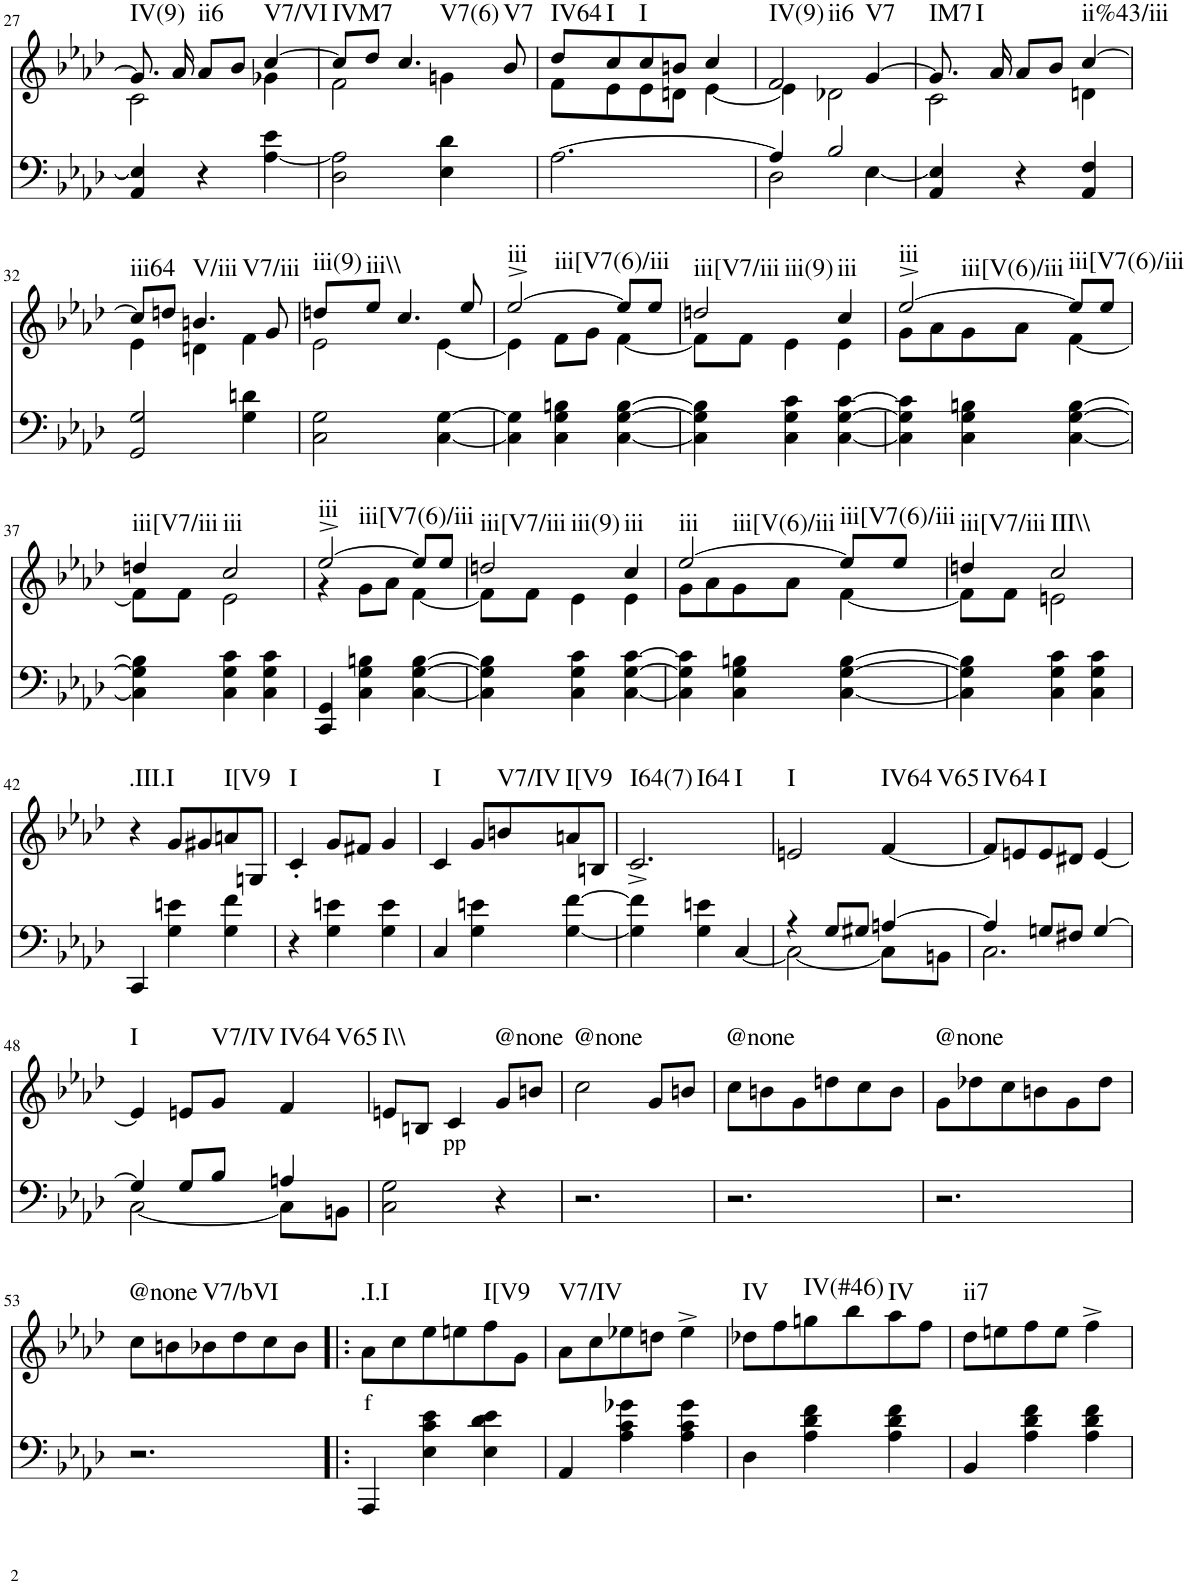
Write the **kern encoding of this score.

**kern	**kern	**text	**harte
*part2	*part1	*part1	*part1
*staff2	*staff1	*staff1	*
*I"piano	*I"piano	*	*
*I'Pno	*I'Pno	*	*
!!LO:PB:g=z
*clefF4	*clefG2	*	*
*k[b-e-a-d-]	*k[b-e-a-d-]	*	*
*A-:	*A-:	*	*
*M3/4	*M3/4	*	*
=27	=27	=27	=27
*	*^	*	*
!	!	!	!	!LO:H:kt=IV(9)
4AA-/ 4E-/]	8.g/]	2c\	.	N
.	16a-/	.	.	.
!	!	!	!	!LO:H:kt=ii6
4r	8a-/L	.	.	N
.	8b-/J	.	.	.
!	!	!	!	!LO:H:kt=V7/VI
[4A-\ 4e-\	[4cc/	4g-X\	.	N
=28	=28	=28	=28	=28
!	!	!	!	!LO:H:kt=IVM7
2D-\ 2A-\]	8cc/L]	2f\	.	N
.	8dd-/J	.	.	.
!	!	!	!	!LO:H:kt=V7(6)
.	4.cc/	.	.	N
4E-\ 4d-\	.	4gn\	.	.
!	!	!	!	!LO:H:kt=V7
.	8b-/	.	.	N
=29	=29	=29	=29	=29
!	!	!	!	!LO:H:kt=IV64
[2.A-\	8dd-/L	8f\L	.	N
!	!	!	!	!LO:H:kt=I
.	8cc/	8e-\	.	N
!	!	!	!	!LO:H:kt=I
.	8cc/	8e-\	.	N
.	8bn/J	8dn\J	.	.
.	4cc/	[4e-\	.	.
=30	=30	=30	=30	=30
*^	*	*	*	*
!	!	!	!	!	!LO:H:n=1:kt=IV(9)
!	!	!	!	!	!LO:H:n=2:kt=ii6
4A-/]	2D-\	2f/	4e-\]	.	N N
2B-/	.	.	2d-X\	.	.
!	!	!	!	!	!LO:H:kt=V7
.	[4E-\	[4g/	.	.	N
=31	=31	=31	=31	=31	=31
!	!	!	!	!	!LO:H:n=1:kt=IM7
!	!	!	!	!	!LO:H:n=2:kt=I
*v	*v	*	*	*	*
4AA-/ 4E-/]	8.g/]	2c\	.	N N
.	16a-/	.	.	.
4r	8a-/L	.	.	.
.	8b-/J	.	.	.
!	!	!	!	!LO:H:kt=ii%43/iii
4AA-/ 4F/	[4cc/	4dn\	.	N
!!LO:LB:g=z	!!
=32	=32	=32	=32	=32
!	!	!	!	!LO:H:kt=iii64
2GG/ 2G/	8cc/L]	4e-\	.	N
.	8ddn/J	.	.	.
!	!	!	!	!LO:H:n=1:kt=V/iii
!	!	!	!	!LO:H:n=2:kt=V7/iii
.	4.bn/	4dn\	.	N N
4G\ 4dn\	.	4f\	.	.
.	8g/	.	.	.
=33	=33	=33	=33	=33
!	!	!	!	!LO:H:kt=iii(9)
2C\ 2G\	8ddn/L	2e-\	.	N
!	!	!	!	!LO:H:kt=iii\\
.	8ee-/J	.	.	N
.	4.cc/	.	.	.
[4C\ [4G\	.	[4e-\	.	.
.	8ee-/	.	.	.
=34	=34	=34	=34	=34
!	!	!	!	!LO:H:n=1:kt=iii
!	!	!	!	!LO:H:n=2:kt=iii[V7(6)/iii
4C\] 4G\]	[2ee-^/	4e-\]	.	N N
4C\ 4G\ 4Bn\	.	8f\L	.	.
.	.	8g\J	.	.
[4C\ [4G\ [4B\	8ee-/L]	[4f\	.	.
.	8ee-/J	.	.	.
=35	=35	=35	=35	=35
!	!	!	!	!LO:H:n=1:kt=iii[V7/iii
!	!	!	!	!LO:H:n=2:kt=iii(9)
4C\] 4G\] 4B\]	2ddn/	8f\L]	.	N N
.	.	8f\J	.	.
4C\ 4G\ 4c\	.	4e-\	.	.
!	!	!	!	!LO:H:kt=iii
[4C\ [4G\ [4c\	4cc/	4e-\	.	N
=36	=36	=36	=36	=36
!	!	!	!	!LO:H:n=1:kt=iii
!	!	!	!	!LO:H:n=2:kt=iii[V(6)/iii
4C\] 4G\] 4c\]	[2ee-^/	8g\L	.	N N
.	.	8a-\	.	.
4C\ 4G\ 4Bn\	.	8g\	.	.
.	.	8a-\J	.	.
!	!	!	!	!LO:H:kt=iii[V7(6)/iii
[4C\ [4G\ [4B\	8ee-/L]	[4f\	.	N
.	8ee-/J	.	.	.
!!LO:LB:g=z	!!
=37	=37	=37	=37	=37
!	!	!	!	!LO:H:kt=iii[V7/iii
4C\] 4G\] 4B\]	4ddn/	8f\L]	.	N
.	.	8f\J	.	.
!	!	!	!	!LO:H:kt=iii
4C\ 4G\ 4c\	2cc/	2e-\	.	N
4C\ 4G\ 4c\	.	.	.	.
=38	=38	=38	=38	=38
!	!	!	!	!LO:H:n=1:kt=iii
!	!	!	!	!LO:H:n=2:kt=iii[V7(6)/iii
4CC/ 4GG/	[2ee-^/	4r	.	N N
4C\ 4G\ 4Bn\	.	8g\L	.	.
.	.	8a-\J	.	.
[4C\ [4G\ [4B\	8ee-/L]	[4f\	.	.
.	8ee-/J	.	.	.
=39	=39	=39	=39	=39
!	!	!	!	!LO:H:n=1:kt=iii[V7/iii
!	!	!	!	!LO:H:n=2:kt=iii(9)
4C\] 4G\] 4B\]	2ddn/	8f\L]	.	N N
.	.	8f\J	.	.
4C\ 4G\ 4c\	.	4e-\	.	.
!	!	!	!	!LO:H:kt=iii
[4C\ [4G\ [4c\	4cc/	4e-\	.	N
=40	=40	=40	=40	=40
!	!	!	!	!LO:H:n=1:kt=iii
!	!	!	!	!LO:H:n=2:kt=iii[V(6)/iii
4C\] 4G\] 4c\]	[2ee-/	8g\L	.	N N
.	.	8a-\	.	.
4C\ 4G\ 4Bn\	.	8g\	.	.
.	.	8a-\J	.	.
!	!	!	!	!LO:H:kt=iii[V7(6)/iii
[4C\ [4G\ [4B\	8ee-/L]	[4f\	.	N
.	8ee-/J	.	.	.
=41	=41	=41	=41	=41
!	!	!	!	!LO:H:kt=iii[V7/iii
4C\] 4G\] 4B\]	4ddn/	8f\L]	.	N
.	.	8f\J	.	.
!	!	!	!	!LO:H:kt=III\\
4C\ 4G\ 4c\	2cc/	2en\	.	N
4C\ 4G\ 4c\	.	.	.	.
*	*v	*v	*	*
!!LO:LB:g=z
=42	=42	=42	=42
!	!	!	!LO:H:kt=.III.I
4CC/	4r	.	N
4G\ 4en\	8g/L	.	.
.	8g#X/	.	.
!	!	!	!LO:H:kt=I[V9
4G\ 4f\	8an/	.	N
.	8Gn/J	.	.
=43	=43	=43	=43
!	!	!	!LO:H:kt=I
4r	4c'/	.	N
4G\ 4en\	8g/L	.	.
.	8f#X/J	.	.
4G\ 4e\	4g/	.	.
=44	=44	=44	=44
!	!	!	!LO:H:kt=I
4C/	4c/	.	N
4G\ 4en\	8g/L	.	.
!	!	!	!LO:H:kt=V7/IV
.	8bn/	.	N
!	!	!	!LO:H:kt=I[V9
[4G\ [4f\	8an/	.	N
.	8Bn/J	.	.
=45	=45	=45	=45
!	!	!	!LO:H:n=1:kt=I64(7)
!	!	!	!LO:H:n=2:kt=I64
!	!	!	!LO:H:n=3:kt=I
4G\] 4f\]	2.c^/	.	N N N
4G\ 4en\	.	.	.
[4C/	.	.	.
=46	=46	=46	=46
*^	*	*	*
!	!	!	!	!LO:H:kt=I
4r	2C\_	2en/	.	N
8G/L	.	.	.	.
8G#X/J	.	.	.	.
!	!	!	!	!LO:H:n=1:kt=IV64
!	!	!	!	!LO:H:n=2:kt=V65
[4An/	8C\L]	[4f/	.	N N
.	8BBn\J	.	.	.
=47	=47	=47	=47	=47
!	!	!	!	!LO:H:kt=IV64
4A/]	2.C\	8f/L]	.	N
.	.	8en/	.	.
!	!	!	!	!LO:H:kt=I
8Gn/L	.	8e/	.	N
8F#X/J	.	8d#X/J	.	.
[4G/	.	[4e/	.	.
!!LO:LB:g=z
=48	=48	=48	=48	=48
!	!	!	!	!LO:H:kt=I
4G/]	[2C\	4e/]	.	N
8G/L	.	8en/L	.	.
!	!	!	!	!LO:H:kt=V7/IV
8B-/J	.	8g/J	.	N
!	!	!	!	!LO:H:n=1:kt=IV64
!	!	!	!	!LO:H:n=2:kt=V65
4An/	8C\L]	4f/	.	N N
.	8BBn\J	.	.	.
=49	=49	=49	=49	=49
!	!	!	!	!LO:H:kt=I\\
*v	*v	*	*	*
2C\ 2G\	8en/L	.	N
.	8Bn/J	.	.
!	!	!LO:LY:b	!
.	4c/	pp	.
!	!	!	!LO:H:kt=@none
4r	8g/L	.	N
.	8bn/J	.	.
=50	=50	=50	=50
!	!	!	!LO:H:kt=@none
2.r	2cc\	.	N
.	8g/L	.	.
.	8bn/J	.	.
=51	=51	=51	=51
!	!	!	!LO:H:kt=@none
2.r	8cc\L	.	N
.	8bn\	.	.
.	8g\	.	.
.	8ddn\	.	.
.	8cc\	.	.
.	8b\J	.	.
=52	=52	=52	=52
!	!	!	!LO:H:kt=@none
2.r	8g\L	.	N
.	8dd-X\	.	.
.	8cc\	.	.
.	8bn\	.	.
.	8g\	.	.
.	8dd-\J	.	.
!!LO:LB:g=z
=53	=53	=53	=53
!	!	!	!LO:H:kt=@none
2.r	8cc\L	.	N
.	8bn\	.	.
!	!	!	!LO:H:kt=V7/bVI
.	8b-X\	.	N
.	8dd-\	.	.
.	8cc\	.	.
.	8b-\J	.	.
=54!|:	=54!|:	=54!|:	=54!|:
!	!	!LO:LY:b	!LO:H:kt=.I.I
4AAA-/	8a-\L	f	N
.	8cc\	.	.
4E-\ 4c\ 4e-\	8ee-\	.	.
.	8een\	.	.
!	!	!	!LO:H:kt=I[V9
4E-\ 4d-\ 4e-\	8ff\	.	N
.	8g\J	.	.
=55	=55	=55	=55
!	!	!	!LO:H:kt=V7/IV
4AA-/	8a-\L	.	N
.	8cc\	.	.
4A-\ 4c\ 4g-X\	8ee-X\	.	.
.	8ddn\J	.	.
4A-\ 4c\ 4g-\	4ee-^\	.	.
=56	=56	=56	=56
!	!	!	!LO:H:kt=IV
4D-\	8dd-X\L	.	N
.	8ff\	.	.
!	!	!	!LO:H:kt=IV(#46)
4A-\ 4d-\ 4f\	8ggn\	.	N
.	8bb-\	.	.
!	!	!	!LO:H:kt=IV
4A-\ 4d-\ 4f\	8aa-\	.	N
.	8ff\J	.	.
=57	=57	=57	=57
!	!	!	!LO:H:kt=ii7
4BB-/	8dd-\L	.	N
.	8een\	.	.
4A-\ 4d-\ 4f\	8ff\	.	.
.	8ee\J	.	.
4A-\ 4d-\ 4f\	4ff^\	.	.
=	=	=	=
*-	*-	*-	*-
